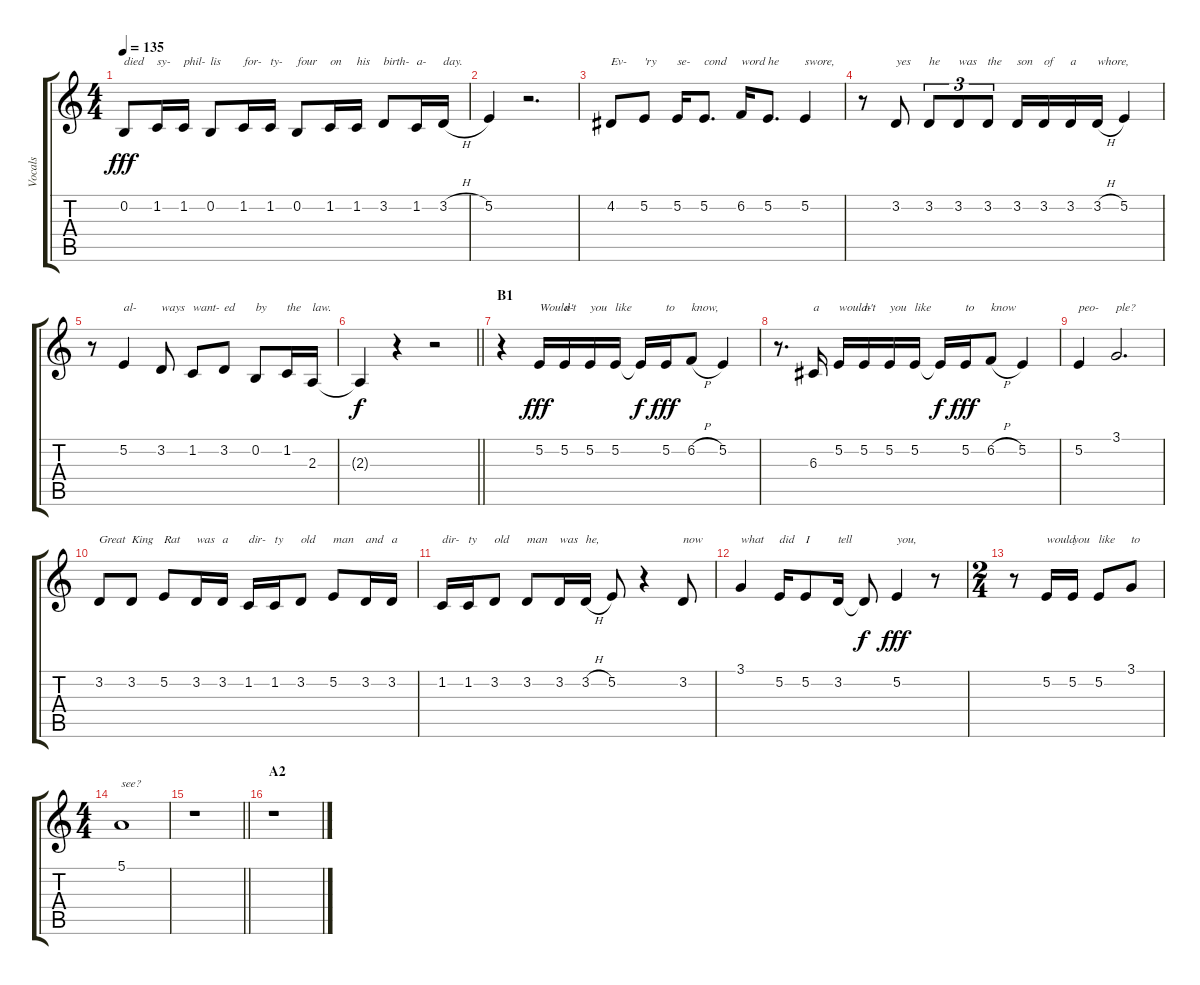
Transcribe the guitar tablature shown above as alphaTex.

\track ("Vocals" "Vocals") {instrument lead6voice}
\staff {score tabs}
\tuning (E4 B3 G3 D3 A2 E2) {hide}
\ts (4 4)
\tempo 135
\clef g2
\ks c
0.2.8{txt "died" dy fff} 1.2.16{txt "sy-"} 1.2.16{txt "phil-"} 0.2.8{txt "lis"} 1.2.16{txt "for-"} 1.2.16{txt "ty-"} 0.2.8{txt "four"} 1.2.16{txt "on"} 1.2.16{txt "his"} 3.2.8{txt "birth-"} 1.2.16{txt "a-"} 3.2{h}.16{txt "day."} |
5.2.4 r.2{d} |
4.2.8{txt "Ev-"} 5.2.8{txt "'ry"} 5.2.16{txt "se-"} 5.2.8{d txt "cond"} 6.2.16{txt "word"} 5.2.8{d txt "he"} 5.2.4{txt "swore,"} |
r.8 3.2.8{txt "yes"} 3.2.8{tu (3 2) txt "he"} 3.2.8{tu (3 2) txt "was"} 3.2.8{tu (3 2) txt "the"} 3.2.16{txt "son"} 3.2.16{txt "of"} 3.2.16{txt "a"} 3.2{h}.16{txt "whore,"} 5.2.4 |
r.8 5.2.4{txt "al-"} 3.2.8{txt "ways"} 1.2.8{txt "want-"} 3.2.8{txt "ed"} 0.2.8{txt "by"} 1.2.16{txt "the"} 2.3.16{txt "law."} |
\barLineRight lightlight
2.3{t}.4{dy f} r.4 r.2 |
\section ("" "B1")
r.4 5.2.16{txt "Would-" dy fff} 5.2.16{txt "n't"} 5.2.16{txt "you"} 5.2.16{txt "like"} 5.2{t}.16{dy f} 5.2.16{txt "to" dy fff} 6.2{h}.8{txt "know,"} 5.2.4 |
r.8{d} 6.3.16{txt "a"} 5.2.16{txt "would-"} 5.2.16{txt "n't"} 5.2.16{txt "you"} 5.2.16{txt "like"} 5.2{t}.16{dy f} 5.2.16{txt "to" dy fff} 6.2{h}.8{txt "know"} 5.2.4 |
5.2.4{txt "peo-"} 3.1.2{d txt "ple?"} |
3.2.8{txt "Great"} 3.2.8{txt "King"} 5.2.8{txt "Rat"} 3.2.16{txt "was"} 3.2.16{txt "a"} 1.2.16{txt "dir-"} 1.2.16{txt "ty"} 3.2.8{txt "old"} 5.2.8{txt "man"} 3.2.16{txt "and"} 3.2.16{txt "a"} |
1.2.16{txt "dir-"} 1.2.16{txt "ty"} 3.2.8{txt "old"} 3.2.8{txt "man"} 3.2.16{txt "was"} 3.2{h}.16{txt "he,"} 5.2.8 r.4 3.2.8{txt "now"} |
3.1.4{txt "what"} 5.2.16{txt "did"} 5.2.8{txt "I"} 3.2.16{txt "tell"} 3.2{t}.8{dy f} 5.2.4{txt "you," dy fff} r.8 |
\ts (2 4)
r.8 5.2.16{txt "would"} 5.2.16{txt "you"} 5.2.8{txt "like"} 3.1.8{txt "to"} |
\ts (4 4)
5.1.1{txt "see?"} |
\barLineRight lightlight
r.1 |
\section ("" "A2")
r.1
